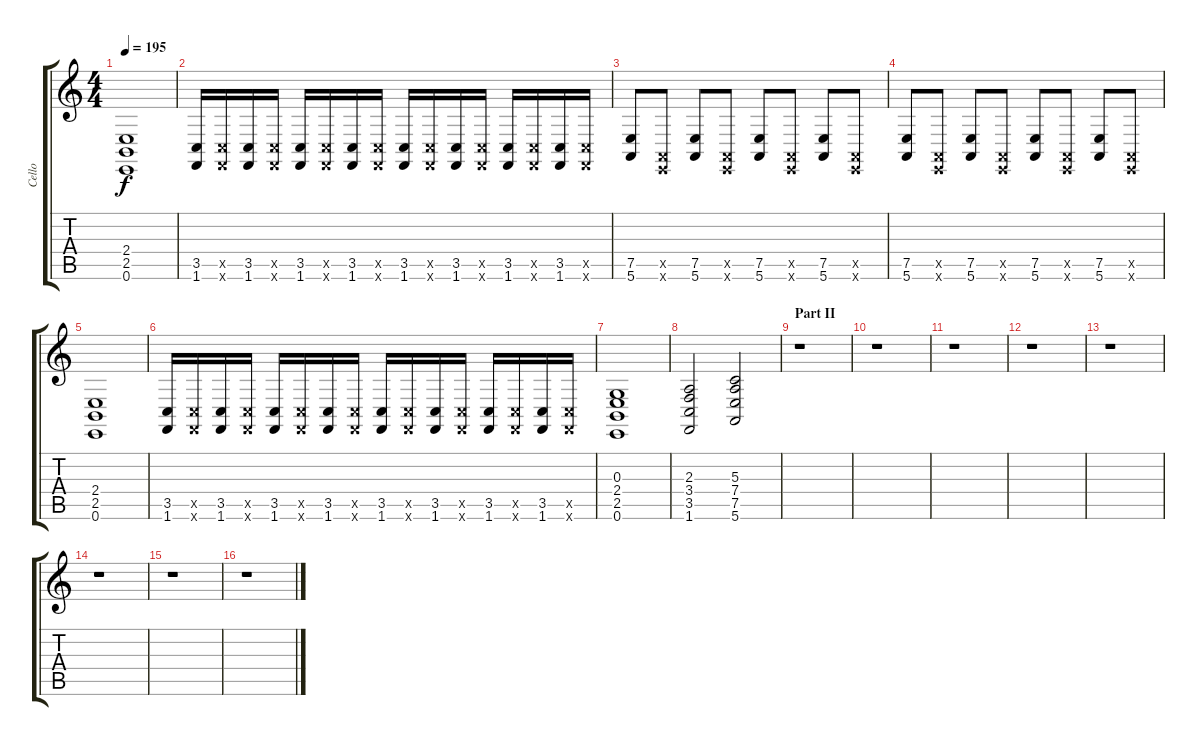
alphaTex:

\track ("Cello" "Cello") {instrument cello}
\staff {score tabs}
\tuning (E4 B3 G3 D3 A2 E2) {hide}
\ts (4 4)
\tempo 195
\clef g2
\ks c
(2.4 2.5 0.6).1{dy f} |
(3.5 1.6).16 (3.5{x} 1.6{x}).16 (3.5 1.6).16 (3.5{x} 1.6{x}).16 (3.5 1.6).16 (3.5{x} 1.6{x}).16 (3.5 1.6).16 (3.5{x} 1.6{x}).16 (3.5 1.6).16 (3.5{x} 1.6{x}).16 (3.5 1.6).16 (3.5{x} 1.6{x}).16 (3.5 1.6).16 (3.5{x} 1.6{x}).16 (3.5 1.6).16 (3.5{x} 1.6{x}).16 |
(7.5 5.6).8 (0.5{x} 0.6{x}).8 (7.5 5.6).8 (0.5{x} 0.6{x}).8 (7.5 5.6).8 (0.5{x} 0.6{x}).8 (7.5 5.6).8 (0.5{x} 0.6{x}).8 |
(7.5 5.6).8 (0.5{x} 0.6{x}).8 (7.5 5.6).8 (0.5{x} 0.6{x}).8 (7.5 5.6).8 (0.5{x} 0.6{x}).8 (7.5 5.6).8 (0.5{x} 0.6{x}).8 |
(2.4 2.5 0.6).1 |
(3.5 1.6).16 (3.5{x} 1.6{x}).16 (3.5 1.6).16 (3.5{x} 1.6{x}).16 (3.5 1.6).16 (3.5{x} 1.6{x}).16 (3.5 1.6).16 (3.5{x} 1.6{x}).16 (3.5 1.6).16 (3.5{x} 1.6{x}).16 (3.5 1.6).16 (3.5{x} 1.6{x}).16 (3.5 1.6).16 (3.5{x} 1.6{x}).16 (3.5 1.6).16 (3.5{x} 1.6{x}).16 |
(0.3 2.4 2.5 0.6).1 |
(2.3 3.4 3.5 1.6).2 (5.3 7.4 7.5 5.6).2 |
\section ("" "Part II")
r.1 |
r.1 |
r.1 |
r.1 |
r.1 |
r.1 |
r.1 |
r.1
